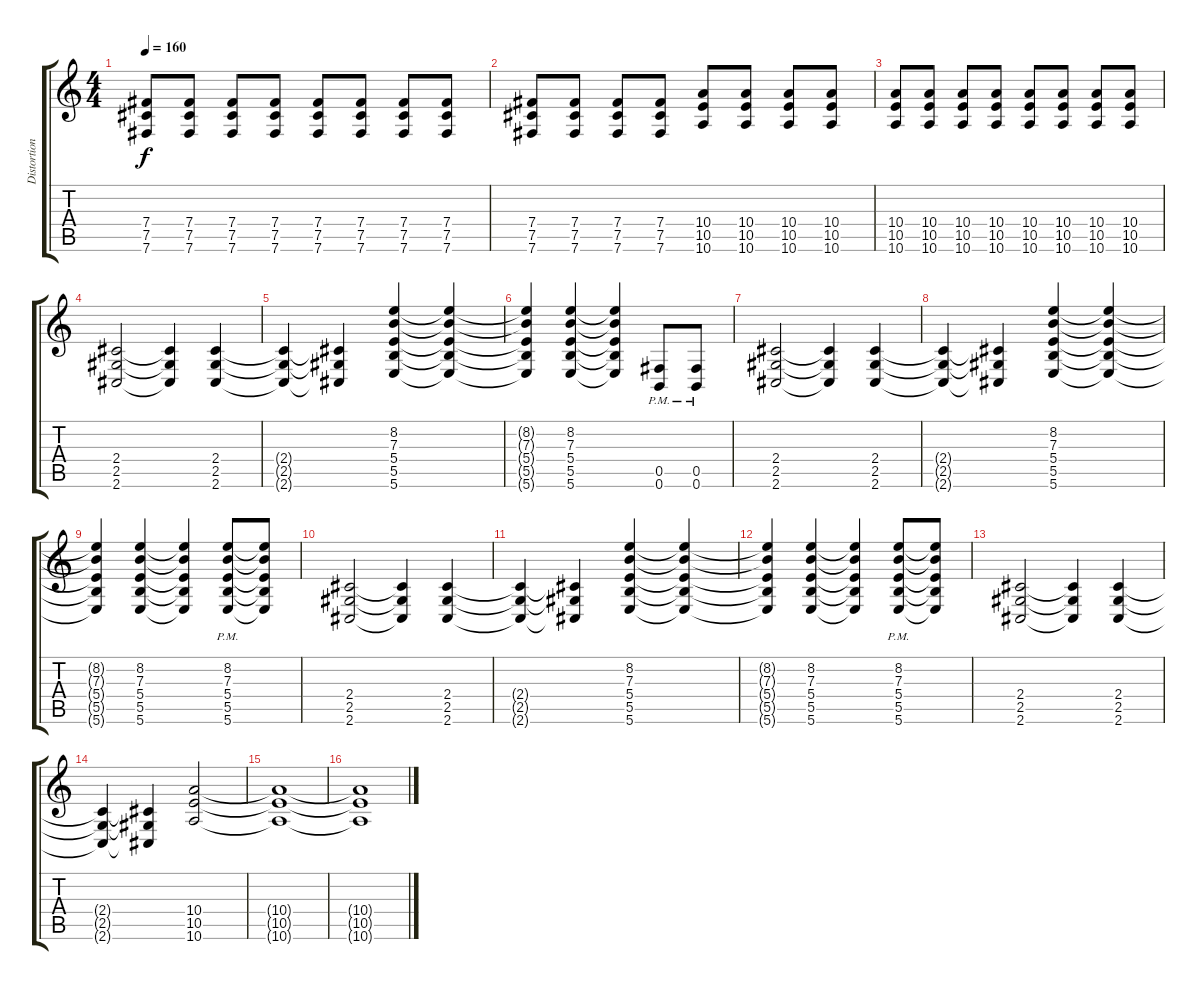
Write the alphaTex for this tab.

\track ("Distortion" "Distortion") {instrument distortionguitar}
\staff {score tabs}
\tuning (Db4 Ab3 E3 B2 Gb2 B1) {hide}
\ts (4 4)
\tempo 160
\clef g2
\ks c
(7.4 7.5 7.6).8{dy f} (7.4 7.5 7.6).8 (7.4 7.5 7.6).8 (7.4 7.5 7.6).8 (7.4 7.5 7.6).8 (7.4 7.5 7.6).8 (7.4 7.5 7.6).8 (7.4 7.5 7.6).8 |
(7.4 7.5 7.6).8 (7.4 7.5 7.6).8 (7.4 7.5 7.6).8 (7.4 7.5 7.6).8 (10.4 10.5 10.6).8 (10.4 10.5 10.6).8 (10.4 10.5 10.6).8 (10.4 10.5 10.6).8 |
(10.4 10.5 10.6).8 (10.4 10.5 10.6).8 (10.4 10.5 10.6).8 (10.4 10.5 10.6).8 (10.4 10.5 10.6).8 (10.4 10.5 10.6).8 (10.4 10.5 10.6).8 (10.4 10.5 10.6).8 |
(2.4 2.5 2.6).2 (2.4{t} 2.5{t} 2.6{t}).4 (2.4 2.5 2.6).4 |
(2.4{t} 2.5{t} 2.6{t}).4 (2.4{t} 2.5{t} 2.6{t}).4 (8.2 7.3 5.4 5.5 5.6).4 (8.2{t} 7.3{t} 5.4{t} 5.5{t} 5.6{t}).4 |
(8.2{t} 7.3{t} 5.4{t} 5.5{t} 5.6{t}).4 (8.2 7.3 5.4 5.5 5.6).4 (8.2{t} 7.3{t} 5.4{t} 5.5{t} 5.6{t}).4 (0.5{pm} 0.6{pm}).8 (0.5{pm} 0.6{pm}).8 |
(2.4 2.5 2.6).2 (2.4{t} 2.5{t} 2.6{t}).4 (2.4 2.5 2.6).4 |
(2.4{t} 2.5{t} 2.6{t}).4 (2.4{t} 2.5{t} 2.6{t}).4 (8.2 7.3 5.4 5.5 5.6).4 (8.2{t} 7.3{t} 5.4{t} 5.5{t} 5.6{t}).4 |
(8.2{t} 7.3{t} 5.4{t} 5.5{t} 5.6{t}).4 (8.2 7.3 5.4 5.5 5.6).4 (8.2{t} 7.3{t} 5.4{t} 5.5{t} 5.6{t}).4 (8.2 7.3 5.4 5.5{pm} 5.6{pm}).8 (8.2{t} 7.3{t} 5.4{t} 5.5{t} 5.6{t}).8 |
(2.4 2.5 2.6).2 (2.4{t} 2.5{t} 2.6{t}).4 (2.4 2.5 2.6).4 |
(2.4{t} 2.5{t} 2.6{t}).4 (2.4{t} 2.5{t} 2.6{t}).4 (8.2 7.3 5.4 5.5 5.6).4 (8.2{t} 7.3{t} 5.4{t} 5.5{t} 5.6{t}).4 |
(8.2{t} 7.3{t} 5.4{t} 5.5{t} 5.6{t}).4 (8.2 7.3 5.4 5.5 5.6).4 (8.2{t} 7.3{t} 5.4{t} 5.5{t} 5.6{t}).4 (8.2 7.3 5.4 5.5{pm} 5.6{pm}).8 (8.2{t} 7.3{t} 5.4{t} 5.5{t} 5.6{t}).8 |
(2.4 2.5 2.6).2 (2.4{t} 2.5{t} 2.6{t}).4 (2.4 2.5 2.6).4 |
(2.4{t} 2.5{t} 2.6{t}).4 (2.4{t} 2.5{t} 2.6{t}).4 (10.4 10.5 10.6).2 |
(10.4{t} 10.5{t} 10.6{t}).1 |
(10.4{t} 10.5{t} 10.6{t}).1
